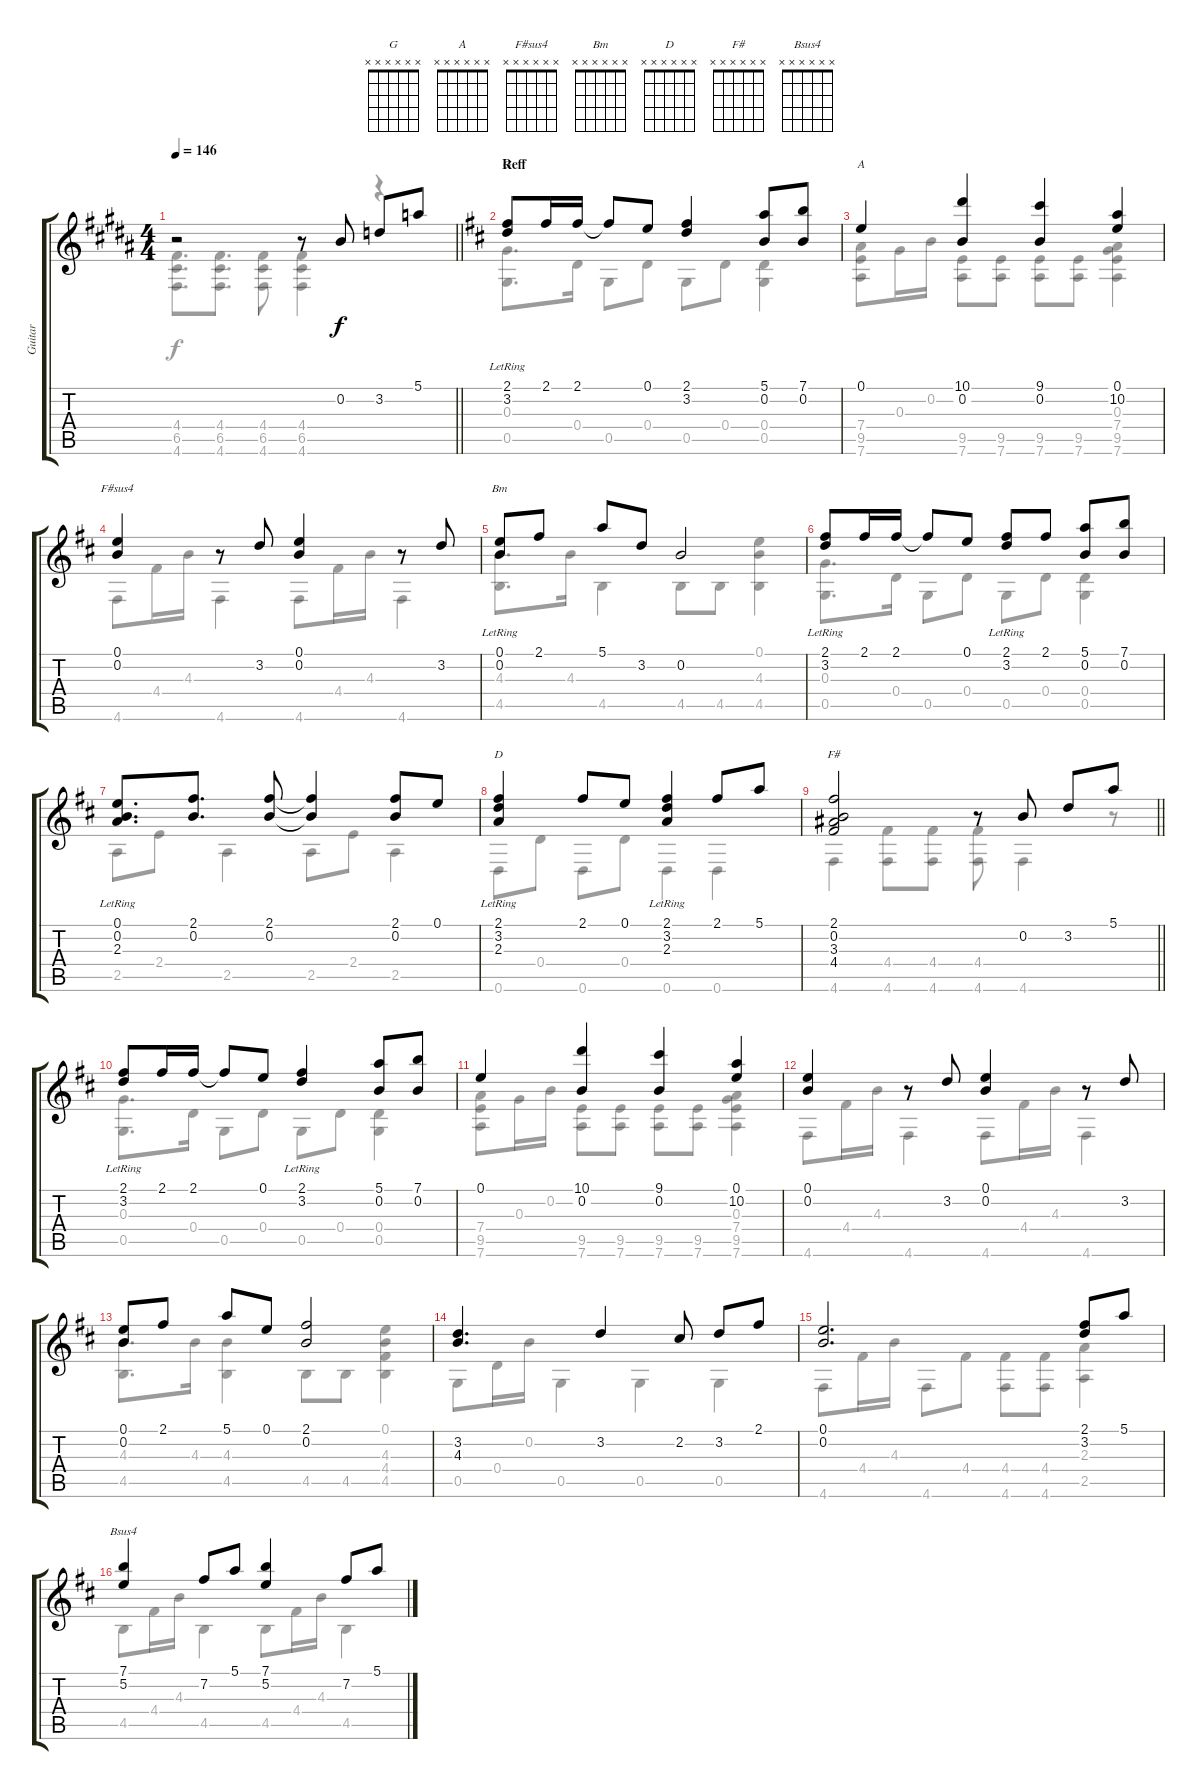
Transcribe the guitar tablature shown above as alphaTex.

\track ("Guitar" "Guitar") {instrument acousticguitarnylon}
\staff {score tabs}
\tuning (E4 B3 G3 D3 G2 D2) {hide}
\chord ("G" x x x x x x)
\chord ("A" x x x x x x)
\chord ("F#sus4" x x x x x x)
\chord ("Bm" x x x x x x)
\chord ("D" x x x x x x)
\chord ("F#" x x x x x x)
\chord ("Bsus4" x x x x x x)
\voice
\ts (4 4)
\tempo 146
\clef g2
\barLineRight lightlight
\ks b
r.2{dy f} r.8 0.2.8 3.2.8 5.1.8 |
\section ("" "Reff")
\ks d
(2.1 3.2{lr}).8{ch "G"} 2.1.16 2.1.16 2.1{t}.8 0.1.8 (2.1 3.2).4 (5.1 0.2).8 (7.1 0.2).8 |
0.1.4{ch "A"} (10.1 0.2).4 (9.1 0.2).4 (0.1 10.2).4 |
(0.1 0.2).4{ch "F#sus4"} r.8 3.2.8 (0.1 0.2).4 r.8 3.2.8 |
(0.1 0.2{lr}).8{ch "Bm"} 2.1.8 5.1.8 3.2.8 0.2.2 |
(2.1 3.2{lr}).8 2.1.16 2.1.16 2.1{t}.8 0.1.8 (2.1 3.2{lr}).8 2.1.8 (5.1 0.2).8 (7.1 0.2).8 |
(0.1 0.2 2.3{lr}).8{d} (2.1 0.2).8{d} (2.1 0.2).8 (2.1{t} 0.2{t}).4 (2.1 0.2).8 0.1.8 |
(2.1 3.2{lr} 2.3{lr}).4{ch "D"} 2.1.8 0.1.8 (2.1 3.2 2.3{lr}).4 2.1.8 5.1.8 |
\barLineRight lightlight
(2.1 0.2 3.3 4.4).2{ch "F#"} r.8 0.2.8 3.2.8 5.1.8 |
(2.1 3.2{lr}).8 2.1.16 2.1.16 2.1{t}.8 0.1.8 (2.1 3.2{lr}).4 (5.1 0.2).8 (7.1 0.2).8 |
0.1.4 (10.1 0.2).4 (9.1 0.2).4 (0.1 10.2).4 |
(0.1 0.2).4 r.8 3.2.8 (0.1 0.2).4 r.8 3.2.8 |
(0.1 0.2).8 2.1.8 5.1.8 0.1.8 (2.1 0.2).2 |
(3.2 4.3).4{d} 3.2.4 2.2.8 3.2.8 2.1.8 |
(0.1 0.2).2{d} (2.1 3.2).8 5.1.8 |
(7.1 5.2).4{ch "Bsus4"} 7.2.8 5.1.8 (7.1 5.2).4 7.2.8 5.1.8
\voice
\clef g2
\ottava regular
\simile none
\barLineRight lightlight
\ks b
(4.4 6.5 4.6).8{d dy f} (4.4 6.5 4.6).8{d} (4.4 6.5 4.6).8 (4.4 6.5 4.6).4 r.4 |
\ks d
(0.3 0.5).8{d} 0.4.16 0.5.8 0.4.8 0.5.8 0.4.8 (0.4 0.5).4 |
(7.4 9.5 7.6).8 0.3.16 0.2.16 (9.5 7.6).8 (9.5 7.6).8 (9.5 7.6).8 (9.5 7.6).8 (0.3 7.4 9.5 7.6).4 |
4.6.8 4.4.16 4.3.16 4.6.4 4.6.8 4.4.16 4.3.16 4.6.4 |
(4.3 4.5).8{d} 4.3.16 4.5.4 4.5.8 4.5.8 (0.1 4.3 4.5).4 |
(0.3 0.5).8{d} 0.4.16 0.5.8 0.4.8 0.5.8 0.4.8 (0.4 0.5).4 |
2.5.8 2.4.8 2.5.4 2.5.8 2.4.8 2.5.4 |
0.6.8 0.4.8 0.6.8 0.4.8 0.6.4 0.6.4 |
\barLineRight lightlight
4.6.4 (4.4 4.6).8 (4.4 4.6).8 (4.4 4.6).8 4.6.4 r.8 |
(0.3 0.5).8{d} 0.4.16 0.5.8 0.4.8 0.5.8 0.4.8 (0.4 0.5).4 |
(7.4 9.5 7.6).8 0.3.16 0.2.16 (9.5 7.6).8 (9.5 7.6).8 (9.5 7.6).8 (9.5 7.6).8 (0.3 7.4 9.5 7.6).4 |
4.6.8 4.4.16 4.3.16 4.6.4 4.6.8 4.4.16 4.3.16 4.6.4 |
(4.3 4.5).8{d} 4.3.16 (4.3 4.5).4 4.5.8 4.5.8 (0.1 4.3 4.4 4.5).4 |
0.5.8 0.4.16 0.2.16 0.5.4 0.5.4 0.5.4 |
4.6.8 4.4.16 4.3.16 4.6.8 4.4.8 (4.4 4.6).8 (4.4 4.6).8 (2.3 2.5).4 |
4.5.8 4.4.16 4.3.16 4.5.4 4.5.8 4.4.16 4.3.16 4.5.4
